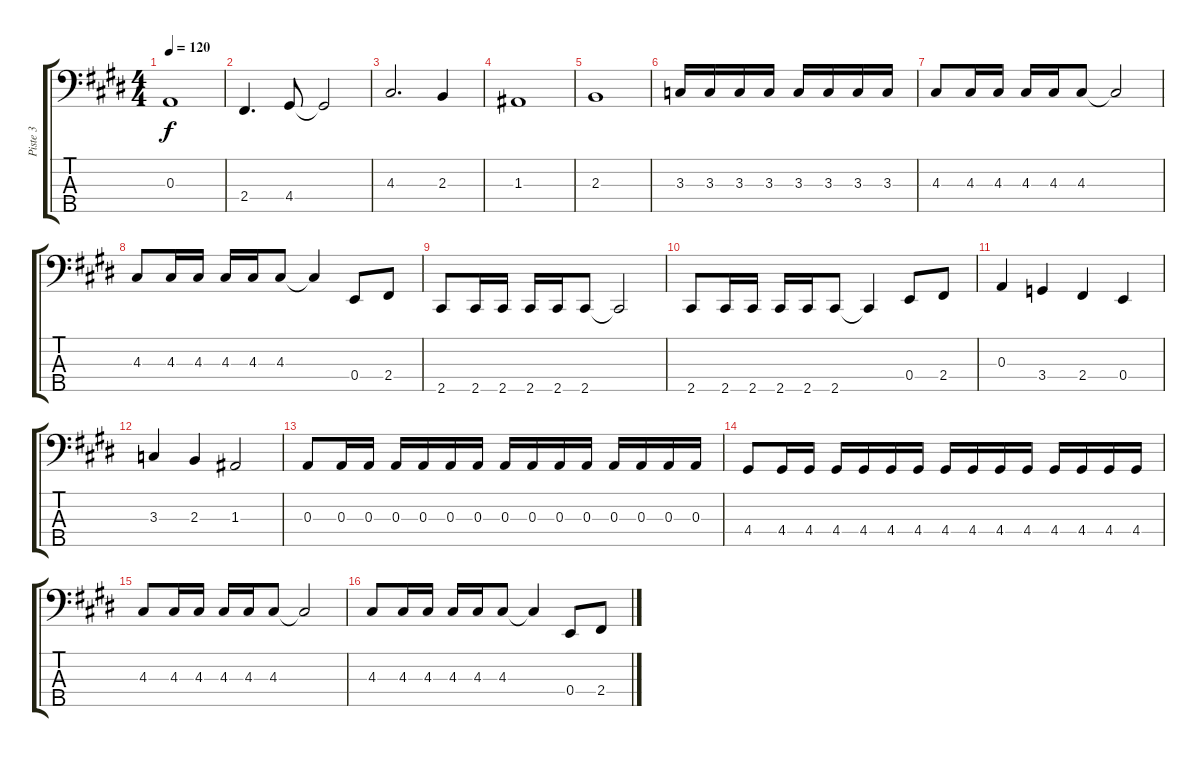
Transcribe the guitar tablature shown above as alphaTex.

\track ("Piste 3" "Piste 3") {instrument electricbasspick}
\staff {score tabs}
\tuning (G2 D2 A1 E1 B0) {hide}
\ts (4 4)
\tempo 120
\clef f4
\ks c#minor
0.3.1{dy f} |
2.4.4{d} 4.4.8 4.4{t}.2 |
4.3.2{d} 2.3.4 |
1.3.1 |
2.3.1 |
3.3.16 3.3.16 3.3.16 3.3.16 3.3.16 3.3.16 3.3.16 3.3.16 |
4.3.8 4.3.16 4.3.16 4.3.16 4.3.16 4.3.8 4.3{t}.2 |
4.3.8 4.3.16 4.3.16 4.3.16 4.3.16 4.3.8 4.3{t}.4 0.4.8 2.4.8 |
2.5.8 2.5.16 2.5.16 2.5.16 2.5.16 2.5.8 2.5{t}.2 |
2.5.8 2.5.16 2.5.16 2.5.16 2.5.16 2.5.8 2.5{t}.4 0.4.8 2.4.8 |
0.3.4 3.4.4 2.4.4 0.4.4 |
3.3.4 2.3.4 1.3.2 |
0.3.8 0.3.16 0.3.16 0.3.16 0.3.16 0.3.16 0.3.16 0.3.16 0.3.16 0.3.16 0.3.16 0.3.16 0.3.16 0.3.16 0.3.16 |
4.4.8 4.4.16 4.4.16 4.4.16 4.4.16 4.4.16 4.4.16 4.4.16 4.4.16 4.4.16 4.4.16 4.4.16 4.4.16 4.4.16 4.4.16 |
4.3.8 4.3.16 4.3.16 4.3.16 4.3.16 4.3.8 4.3{t}.2 |
4.3.8 4.3.16 4.3.16 4.3.16 4.3.16 4.3.8 4.3{t}.4 0.4.8 2.4.8
